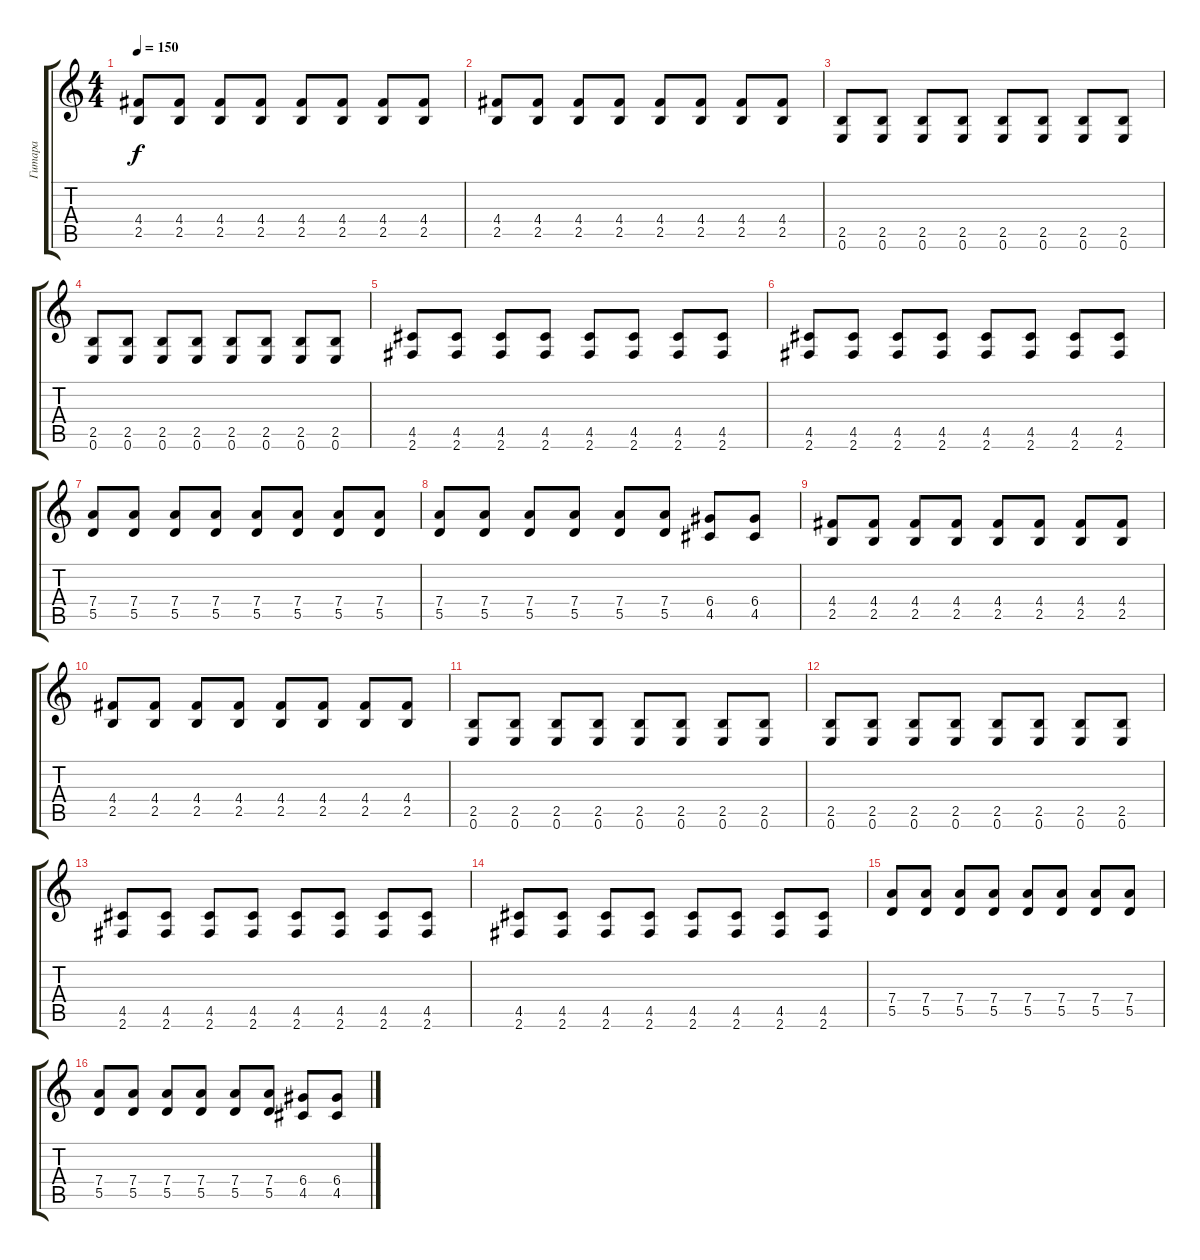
\track ("Гитара" "Гитара") {instrument distortionguitar}
\staff {score tabs}
\tuning (E4 B3 G3 D3 A2 E2) {hide}
\ts (4 4)
\tempo 150
\clef g2
\ks c
(4.4 2.5).8{dy f} (4.4 2.5).8 (4.4 2.5).8 (4.4 2.5).8 (4.4 2.5).8 (4.4 2.5).8 (4.4 2.5).8 (4.4 2.5).8 |
(4.4 2.5).8 (4.4 2.5).8 (4.4 2.5).8 (4.4 2.5).8 (4.4 2.5).8 (4.4 2.5).8 (4.4 2.5).8 (4.4 2.5).8 |
(2.5 0.6).8 (2.5 0.6).8 (2.5 0.6).8 (2.5 0.6).8 (2.5 0.6).8 (2.5 0.6).8 (2.5 0.6).8 (2.5 0.6).8 |
(2.5 0.6).8 (2.5 0.6).8 (2.5 0.6).8 (2.5 0.6).8 (2.5 0.6).8 (2.5 0.6).8 (2.5 0.6).8 (2.5 0.6).8 |
(4.5 2.6).8 (4.5 2.6).8 (4.5 2.6).8 (4.5 2.6).8 (4.5 2.6).8 (4.5 2.6).8 (4.5 2.6).8 (4.5 2.6).8 |
(4.5 2.6).8 (4.5 2.6).8 (4.5 2.6).8 (4.5 2.6).8 (4.5 2.6).8 (4.5 2.6).8 (4.5 2.6).8 (4.5 2.6).8 |
(7.4 5.5).8 (7.4 5.5).8 (7.4 5.5).8 (7.4 5.5).8 (7.4 5.5).8 (7.4 5.5).8 (7.4 5.5).8 (7.4 5.5).8 |
(7.4 5.5).8 (7.4 5.5).8 (7.4 5.5).8 (7.4 5.5).8 (7.4 5.5).8 (7.4 5.5).8 (6.4 4.5).8 (6.4 4.5).8 |
(4.4 2.5).8 (4.4 2.5).8 (4.4 2.5).8 (4.4 2.5).8 (4.4 2.5).8 (4.4 2.5).8 (4.4 2.5).8 (4.4 2.5).8 |
(4.4 2.5).8 (4.4 2.5).8 (4.4 2.5).8 (4.4 2.5).8 (4.4 2.5).8 (4.4 2.5).8 (4.4 2.5).8 (4.4 2.5).8 |
(2.5 0.6).8 (2.5 0.6).8 (2.5 0.6).8 (2.5 0.6).8 (2.5 0.6).8 (2.5 0.6).8 (2.5 0.6).8 (2.5 0.6).8 |
(2.5 0.6).8 (2.5 0.6).8 (2.5 0.6).8 (2.5 0.6).8 (2.5 0.6).8 (2.5 0.6).8 (2.5 0.6).8 (2.5 0.6).8 |
(4.5 2.6).8 (4.5 2.6).8 (4.5 2.6).8 (4.5 2.6).8 (4.5 2.6).8 (4.5 2.6).8 (4.5 2.6).8 (4.5 2.6).8 |
(4.5 2.6).8 (4.5 2.6).8 (4.5 2.6).8 (4.5 2.6).8 (4.5 2.6).8 (4.5 2.6).8 (4.5 2.6).8 (4.5 2.6).8 |
(7.4 5.5).8 (7.4 5.5).8 (7.4 5.5).8 (7.4 5.5).8 (7.4 5.5).8 (7.4 5.5).8 (7.4 5.5).8 (7.4 5.5).8 |
(7.4 5.5).8 (7.4 5.5).8 (7.4 5.5).8 (7.4 5.5).8 (7.4 5.5).8 (7.4 5.5).8 (6.4 4.5).8 (6.4 4.5).8
